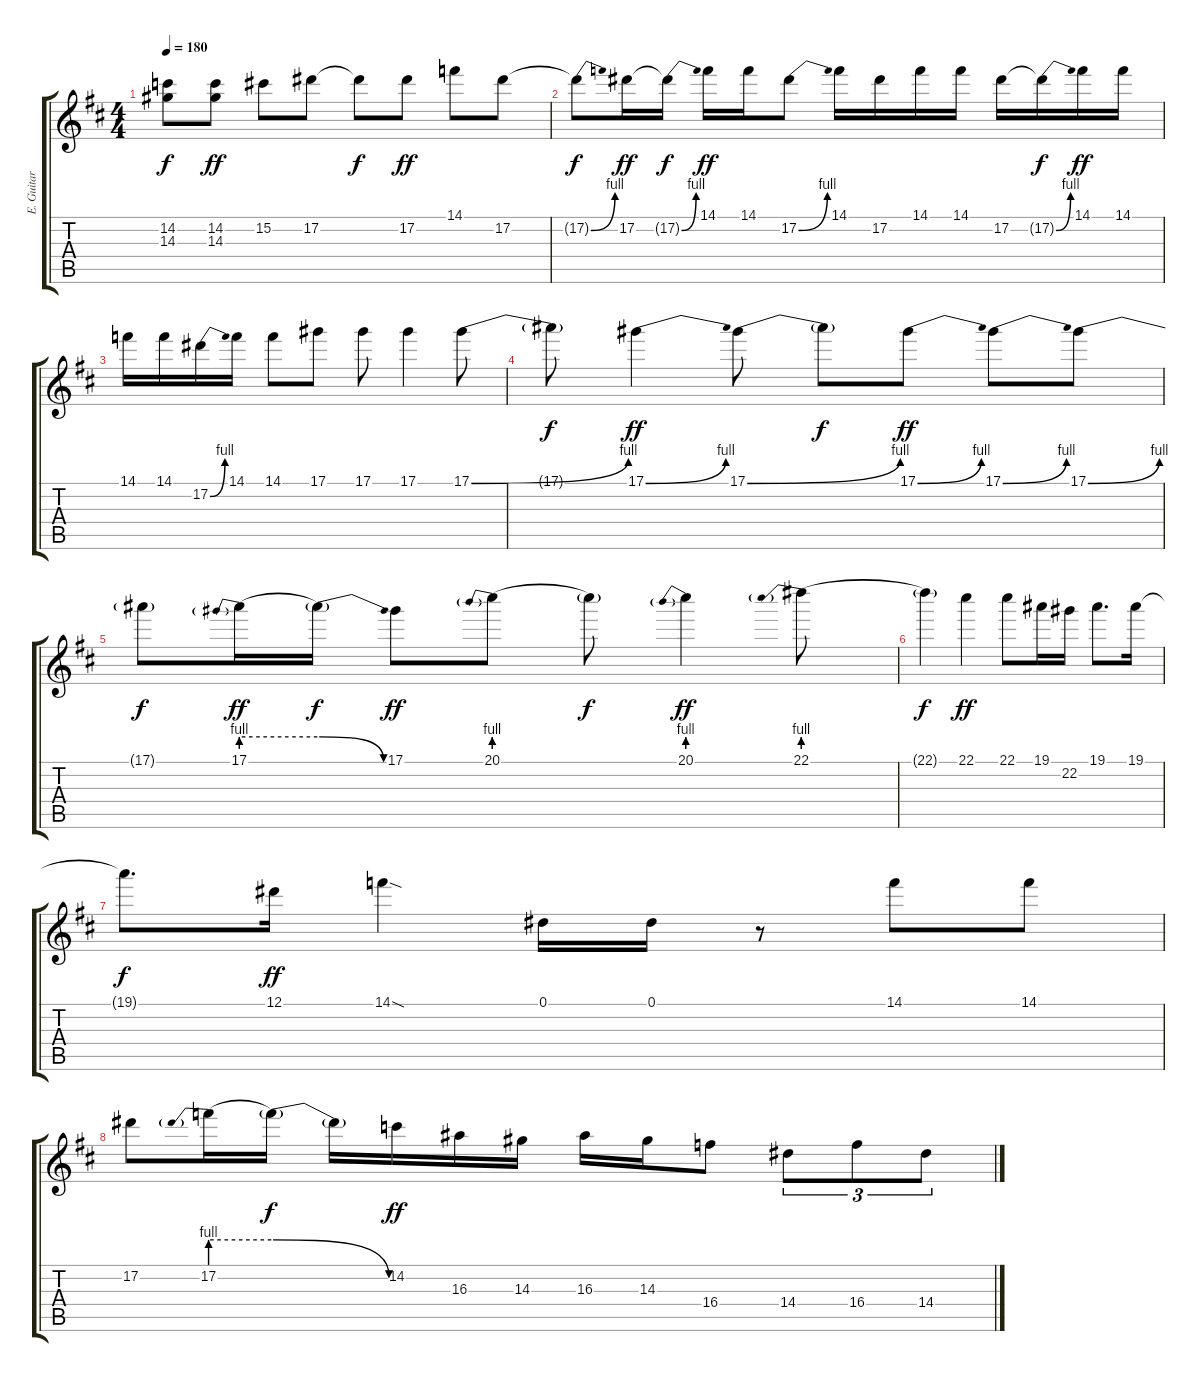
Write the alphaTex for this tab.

\track ("E. Guitar II" "E. Guitar ") {instrument overdrivenguitar}
\staff {score tabs}
\tuning (Eb4 Bb3 Gb3 Db3 Ab2 Eb2) {hide}
\ts (4 4)
\tempo 180
\clef g2
\ks d
(14.2{t} 14.3{t}).8{dy f} (14.2 14.3).8{dy ff} 15.2.8 17.2.8 17.2{t}.8{dy f} 17.2.8{dy ff} 14.1.8 17.2.8 |
17.2{be (bend 0 0 60 4) t}.8{dy f} 17.2.16{dy ff} 17.2{be (bend 0 0 60 4) t}.16{dy f} 14.1.16{dy ff} 14.1.16 17.2{be (bend 0 0 60 4)}.8 14.1.16 17.2.16 14.1.16 14.1.16 17.2.16 17.2{be (bend 0 0 60 4) t}.16{dy f} 14.1.16{dy ff} 14.1.16 |
14.1.16 14.1.16 17.2{be (bend 0 0 60 4)}.16 14.1.16 14.1.8 17.1.8 17.1.8 17.1.4 17.1{be (bend 0 0 60 4)}.8 |
17.1{t}.8{dy f} 17.1{be (bend 0 0 60 4)}.4{dy ff} 17.1{be (bend 0 0 60 4)}.8 17.1{t}.8{dy f} 17.1{be (bend 0 0 60 4)}.8{dy ff} 17.1{be (bend 0 0 60 4)}.8 17.1{be (bend 0 0 60 4)}.8 |
17.1{t}.8{dy f} 17.1{be (prebend 0 4 60 4)}.16{dy ff} 17.1{be (release 0 4 60 0) t}.16{dy f} 17.1.8{dy ff} 20.1{be (prebend 0 4 60 4)}.8 20.1{t}.8{dy f} 20.1{be (prebend 0 4 60 4)}.4{dy ff} 22.1{be (prebend 0 4 60 4)}.8 |
22.1{t}.4{dy f} 22.1.4{dy ff} 22.1.8 19.1.16 22.2.16 19.1.8{d} 19.1.16 |
19.1{t}.8{d dy f} 12.1.16{dy ff} 14.1{sod}.4 0.1.16 0.1.16 r.8 14.1.8 14.1.8 |
17.2.8 17.2{be (prebend 0 4 60 4)}.16 17.2{be (release 0 4 60 0) t}.16{dy f} 17.2{t}.16 14.2.16{dy ff} 16.3.16 14.3.16 16.3.16 14.3.16 16.4.8 14.4.8{tu (3 2)} 16.4.8{tu (3 2)} 14.4.8{tu (3 2)}
